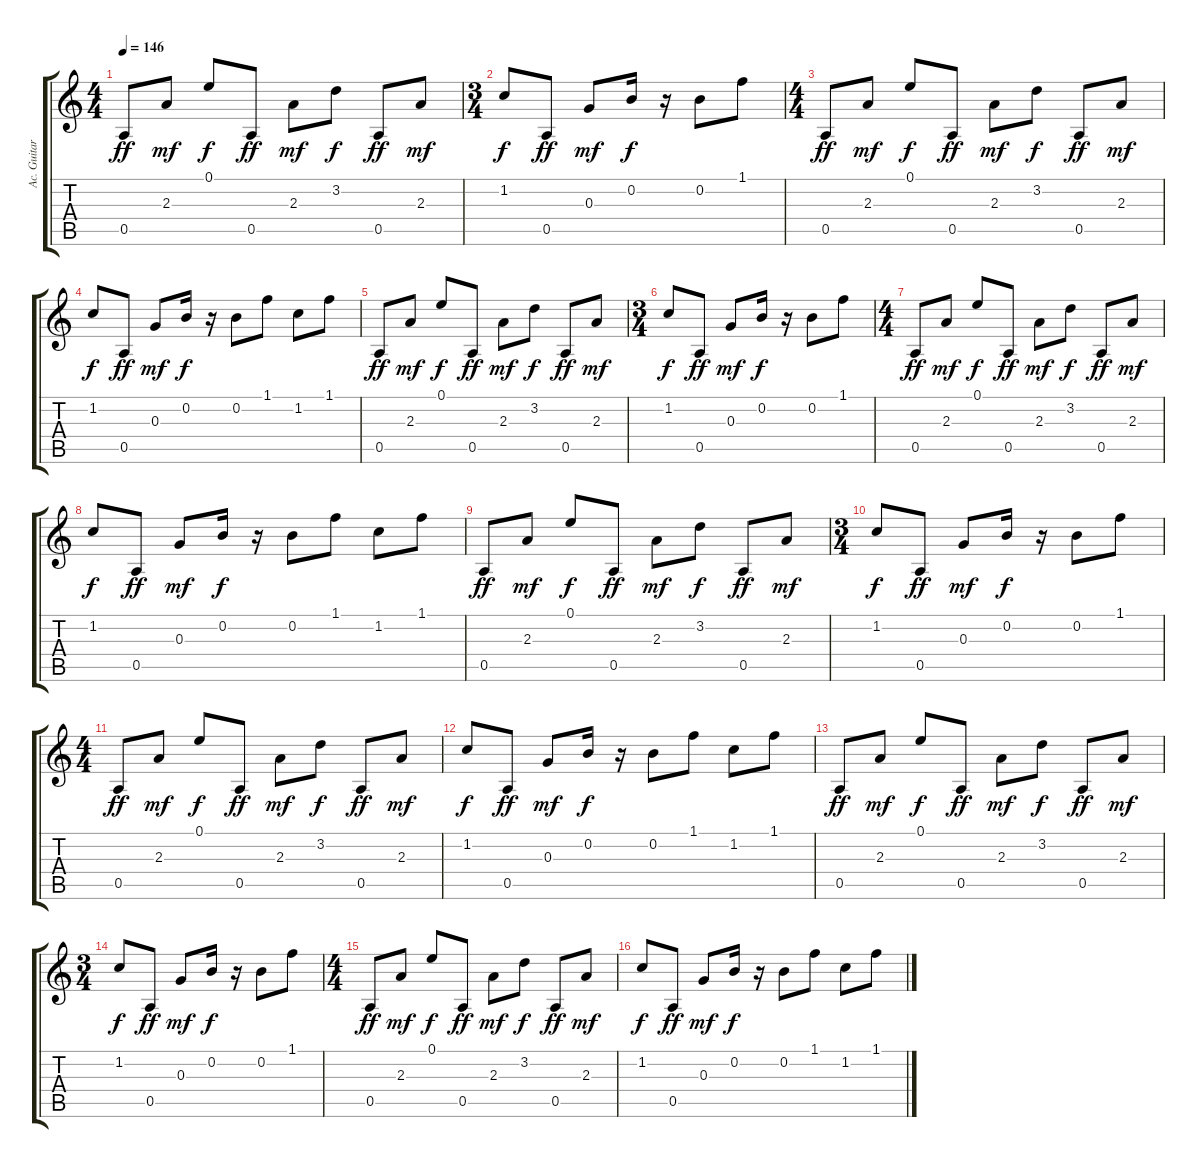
\track ("Ac. Guitar" "Ac. Guitar") {instrument acousticguitarnylon}
\staff {score tabs}
\tuning (E4 B3 G3 D3 A2 E2) {hide}
\ts (4 4)
\tempo 146
\clef g2
\ks c
0.5.8{dy ff instrument acousticguitarnylon} 2.3.8{dy mf} 0.1.8{dy f} 0.5.8{dy ff} 2.3.8{dy mf} 3.2.8{dy f} 0.5.8{dy ff} 2.3.8{dy mf} |
\ts (3 4)
1.2.8{dy f} 0.5.8{dy ff} 0.3.8{dy mf} 0.2.16{dy f} r.16 0.2.8 1.1.8 |
\ts (4 4)
0.5.8{dy ff} 2.3.8{dy mf} 0.1.8{dy f} 0.5.8{dy ff} 2.3.8{dy mf} 3.2.8{dy f} 0.5.8{dy ff} 2.3.8{dy mf} |
1.2.8{dy f} 0.5.8{dy ff} 0.3.8{dy mf} 0.2.16{dy f} r.16 0.2.8 1.1.8 1.2.8 1.1.8 |
0.5.8{dy ff} 2.3.8{dy mf} 0.1.8{dy f} 0.5.8{dy ff} 2.3.8{dy mf} 3.2.8{dy f} 0.5.8{dy ff} 2.3.8{dy mf} |
\ts (3 4)
1.2.8{dy f} 0.5.8{dy ff} 0.3.8{dy mf} 0.2.16{dy f} r.16 0.2.8 1.1.8 |
\ts (4 4)
0.5.8{dy ff} 2.3.8{dy mf} 0.1.8{dy f} 0.5.8{dy ff} 2.3.8{dy mf} 3.2.8{dy f} 0.5.8{dy ff} 2.3.8{dy mf} |
1.2.8{dy f} 0.5.8{dy ff} 0.3.8{dy mf} 0.2.16{dy f} r.16 0.2.8 1.1.8 1.2.8 1.1.8 |
0.5.8{dy ff} 2.3.8{dy mf} 0.1.8{dy f} 0.5.8{dy ff} 2.3.8{dy mf} 3.2.8{dy f} 0.5.8{dy ff} 2.3.8{dy mf} |
\ts (3 4)
1.2.8{dy f} 0.5.8{dy ff} 0.3.8{dy mf} 0.2.16{dy f} r.16 0.2.8 1.1.8 |
\ts (4 4)
0.5.8{dy ff} 2.3.8{dy mf} 0.1.8{dy f} 0.5.8{dy ff} 2.3.8{dy mf} 3.2.8{dy f} 0.5.8{dy ff} 2.3.8{dy mf} |
1.2.8{dy f} 0.5.8{dy ff} 0.3.8{dy mf} 0.2.16{dy f} r.16 0.2.8 1.1.8 1.2.8 1.1.8 |
0.5.8{dy ff} 2.3.8{dy mf} 0.1.8{dy f} 0.5.8{dy ff} 2.3.8{dy mf} 3.2.8{dy f} 0.5.8{dy ff} 2.3.8{dy mf} |
\ts (3 4)
1.2.8{dy f} 0.5.8{dy ff} 0.3.8{dy mf} 0.2.16{dy f} r.16 0.2.8 1.1.8 |
\ts (4 4)
0.5.8{dy ff} 2.3.8{dy mf} 0.1.8{dy f} 0.5.8{dy ff} 2.3.8{dy mf} 3.2.8{dy f} 0.5.8{dy ff} 2.3.8{dy mf} |
1.2.8{dy f} 0.5.8{dy ff} 0.3.8{dy mf} 0.2.16{dy f} r.16 0.2.8 1.1.8 1.2.8 1.1.8
